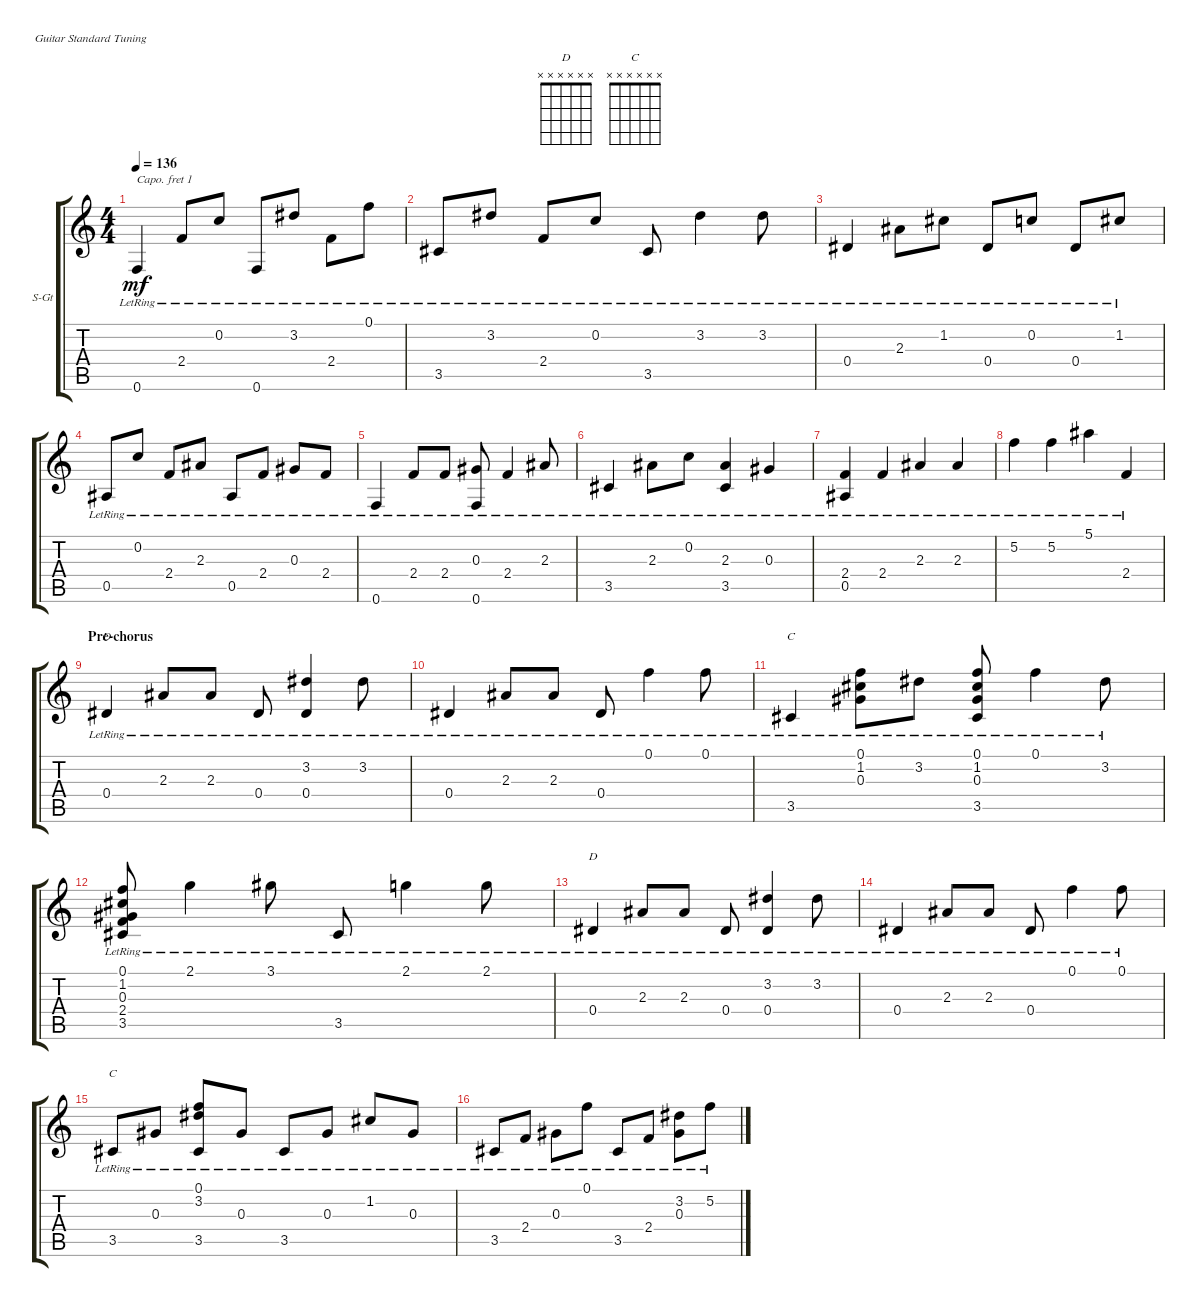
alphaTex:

\defaultSystemsLayout 4
\bracketExtendMode groupsimilarinstruments
\firstSystemTrackNameOrientation horizontal
\otherSystemsTrackNameOrientation horizontal
\track ("Steel Guitar" "S-Gt") {instrument acousticguitarsteel}
\staff {score tabs}
\capo 1
\tuning (E4 B3 G3 D3 A2 E2)
\chord ("D" x x x x x x)
\chord ("C" x x x x x x)
\ts (4 4)
\section ("" "")
\tempo 136
\clef g2
\ks c
0.6{lr}.4{dy mf} 2.4{lr}.8 0.2{lr}.8 0.6{lr}.8 3.2{lr}.8 2.4{lr}.8 0.1{lr}.8 |
3.5{lr}.8 3.2{lr}.8 2.4{lr}.8 0.2{lr}.8 3.5{lr}.8 3.2{lr}.4 3.2{lr}.8 |
0.4{lr}.4 2.3{lr}.8 1.2{lr}.8 0.4{lr}.8 0.2{lr}.8 0.4{lr}.8 1.2{lr}.8 |
0.5{lr}.8 0.2{lr}.8 2.4{lr}.8 2.3{lr}.8 0.5{lr}.8 2.4{lr}.8 0.3{lr}.8 2.4{lr}.8 |
0.6{lr}.4 2.4{lr}.8 2.4{lr}.8 (0.6{lr} 0.3{lr}).8 2.4{lr}.4 2.3{lr}.8 |
3.5{lr}.4 2.3{lr}.8 0.2{lr}.8 (2.3{lr} 3.5{lr}).4 0.3{lr}.4 |
(0.5{lr} 2.4{lr}).4 2.4{lr}.4 2.3{lr}.4 2.3{lr}.4 |
5.2{lr}.4 5.2{lr}.4 5.1{lr}.4 2.4{lr}.4 |
\section ("" "Pre-chorus")
0.4{lr}.4{ch "D"} 2.3{lr}.8 2.3{lr}.8 0.4{lr}.8 (3.2{lr} 0.4{lr}).4 3.2{lr}.8 |
0.4{lr}.4 2.3{lr}.8 2.3{lr}.8 0.4{lr}.8 0.1{lr}.4 0.1{lr}.8 |
3.5{lr}.4{ch "C"} (0.1{lr} 1.2{lr} 0.3{lr}).8 3.2{lr}.8 (0.1{lr} 1.2{lr} 0.3{lr} 3.5{lr}).8 0.1{lr}.4 3.2{lr}.8 |
(3.5{lr} 2.4{lr} 0.3{lr} 0.1{lr} 1.2{lr}).8 2.1{lr}.4 3.1{lr}.8 3.5{lr}.8 2.1{lr}.4 2.1{lr}.8 |
0.4{lr}.4{ch "D"} 2.3{lr}.8 2.3{lr}.8 0.4{lr}.8 (3.2{lr} 0.4{lr}).4 3.2{lr}.8 |
0.4{lr}.4 2.3{lr}.8 2.3{lr}.8 0.4{lr}.8 0.1{lr}.4 0.1{lr}.8 |
3.5{lr}.8{ch "C"} 0.3{lr}.8 (3.5{lr} 3.2{lr} 0.1{lr}).8 0.3{lr}.8 3.5{lr}.8 0.3{lr}.8 1.2{lr}.8 0.3{lr}.8 |
3.5{lr}.8 2.4{lr}.8 0.3{lr}.8 0.1{lr}.8 3.5{lr}.8 2.4{lr}.8 (3.2{lr} 0.3{lr}).8 5.2{lr}.8
